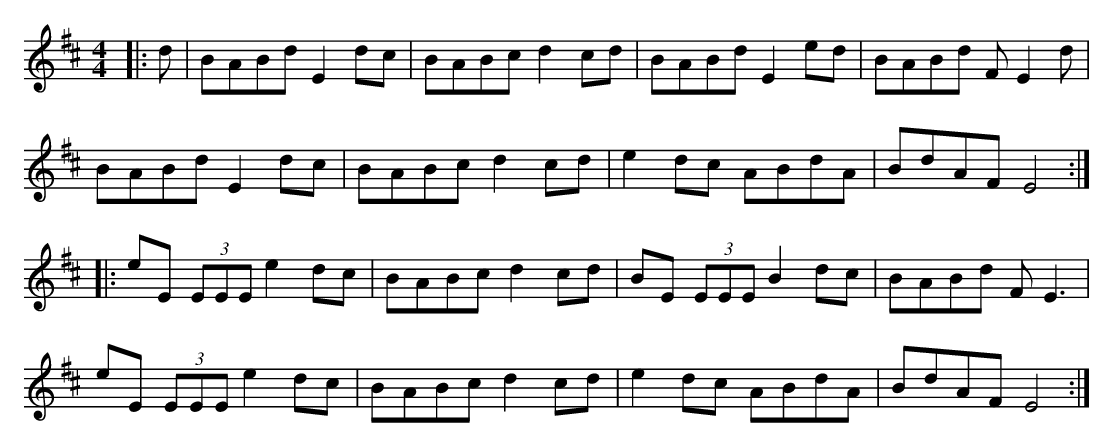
X:1
M:4/4
K:Edor
|:d|BABd E2dc|BABc d2cd|BABd E2ed|BABd FE2d|
BABd E2dc|BABc d2cd|e2dc ABdA|BdAF E4:|
|:eE (3EEE e2dc|BABc d2cd|BE (3EEE B2dc|BABd FE3|
eE (3EEE e2dc|BABc d2cd|e2dc ABdA|BdAF E4:|
